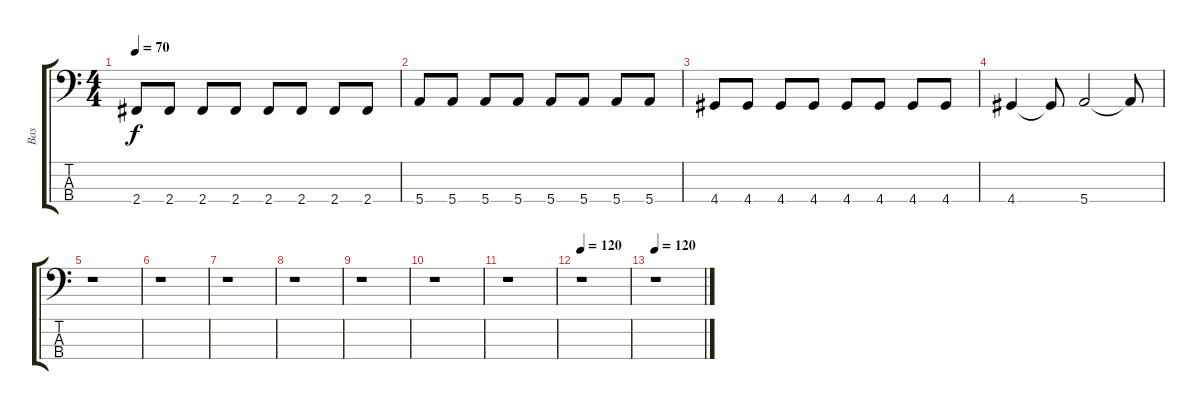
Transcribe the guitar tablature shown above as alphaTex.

\track ("Bas" "Bas") {instrument electricbassfinger}
\staff {score tabs}
\tuning (G2 D2 A1 E1) {hide}
\ts (4 4)
\tempo 70
\clef f4
\ks c
2.4.8{dy f} 2.4.8 2.4.8 2.4.8 2.4.8 2.4.8 2.4.8 2.4.8 |
5.4.8 5.4.8 5.4.8 5.4.8 5.4.8 5.4.8 5.4.8 5.4.8 |
4.4.8 4.4.8 4.4.8 4.4.8 4.4.8 4.4.8 4.4.8 4.4.8 |
4.4.4 4.4{t}.8 5.4.2 5.4{t}.8 |
r.1 |
r.1 |
r.1 |
r.1 |
r.1 |
r.1 |
r.1 |
\tempo 120
r.1 |
\tempo 120
r.1
